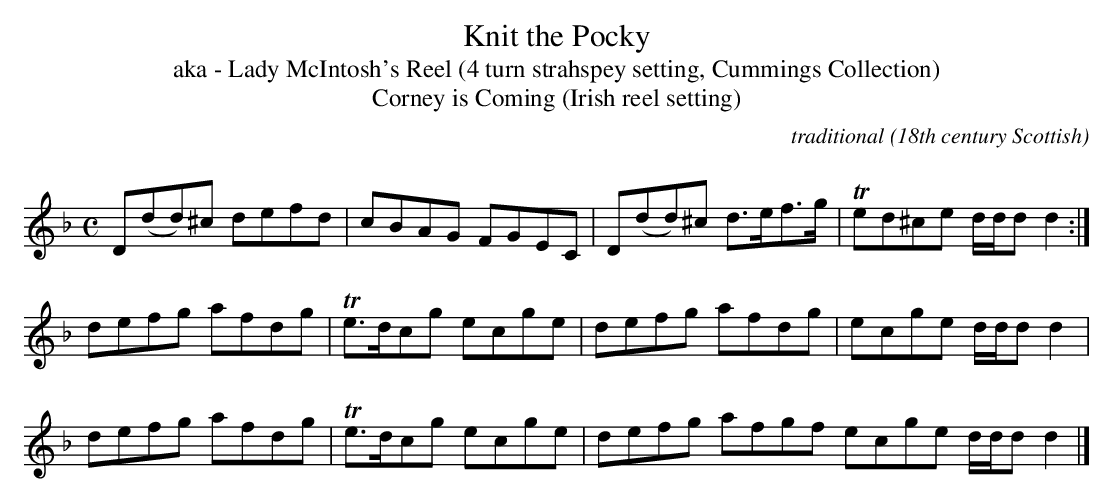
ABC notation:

X:1
T:Knit the Pocky
T:aka - Lady McIntosh's Reel (4 turn strahspey setting, Cummings Collection)
T:Corney is Coming (Irish reel setting)
C:traditional
O:18th century Scottish
Q:244
L:1/8
M:C
K:Dmin
D(dd)^c defd|cBAG FGEC|D(dd)^c d>ef>g|Ted^ce d/d/d d2:|
defg afdg|Te>dcg ecge|defg afdg|ecge d/d/d d2|
defg afdg|Te>dcg ecge|defg afgf ecge d/d/d d2|]
